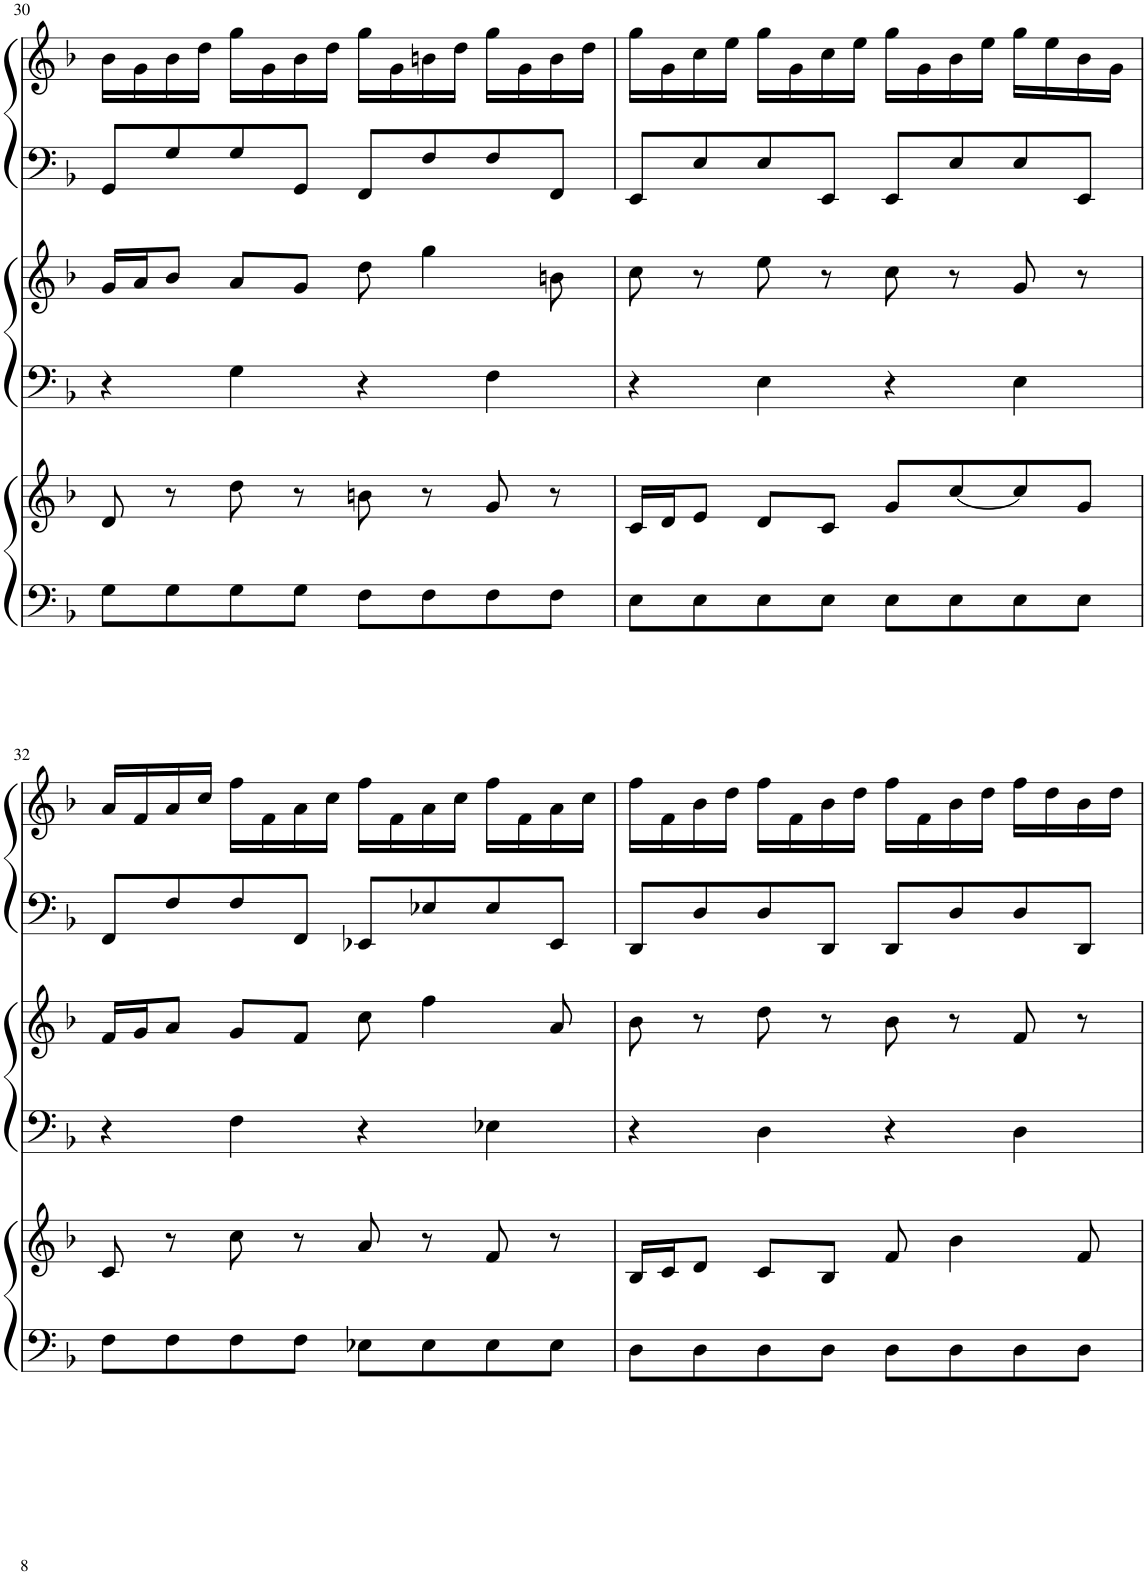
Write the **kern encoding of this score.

**kern	**kern	**kern	**kern	**kern	**kern
*part3	*part3	*part2	*part2	*part1	*part1
*staff6	*staff5	*staff4	*staff3	*staff2	*staff1
*I"Harp	*	*I"Harp	*	*I"Harp	*
*I'Hp	*	*I'Hp	*	*I'Hp	*
!!LO:PB:g=z
*clefF4	*clefG2	*clefF4	*clefG2	*clefF4	*clefG2
*k[b-]	*k[b-]	*k[b-]	*k[b-]	*k[b-]	*k[b-]
*M4/4	*M4/4	*M4/4	*M4/4	*M4/4	*M4/4
=30	=30	=30	=30	=30	=30
8G\L	8d/	4r	16g/LL	8GG/L	16b-\LL
.	.	.	16a/J	.	16g\
8G\	8r	.	8b-/J	8G/	16b-\
.	.	.	.	.	16dd\JJ
8G\	8dd\	4G\	8a/L	8G/	16gg\LL
.	.	.	.	.	16g\
8G\J	8r	.	8g/J	8GG/J	16b-\
.	.	.	.	.	16dd\JJ
8F\L	8bn\	4r	8dd\	8FF/L	16gg\LL
.	.	.	.	.	16g\
8F\	8r	.	4gg\	8F/	16bn\
.	.	.	.	.	16dd\JJ
8F\	8g/	4F\	.	8F/	16gg\LL
.	.	.	.	.	16g\
8F\J	8r	.	8bn\	8FF/J	16b\
.	.	.	.	.	16dd\JJ
=31	=31	=31	=31	=31	=31
8E\L	16c/LL	4r	8cc\	8EE/L	16gg\LL
.	16d/J	.	.	.	16g\
8E\	8e/J	.	8r	8E/	16cc\
.	.	.	.	.	16ee\JJ
8E\	8d/L	4E\	8ee\	8E/	16gg\LL
.	.	.	.	.	16g\
8E\J	8c/J	.	8r	8EE/J	16cc\
.	.	.	.	.	16ee\JJ
8E\L	8g/L	4r	8cc\	8EE/L	16gg\LL
.	.	.	.	.	16g\
8E\	[8cc/	.	8r	8E/	16b-\
.	.	.	.	.	16ee\JJ
8E\	8cc/]	4E\	8g/	8E/	16gg\LL
.	.	.	.	.	16ee\
8E\J	8g/J	.	8r	8EE/J	16b-\
.	.	.	.	.	16g\JJ
!!LO:LB:g=z
=32	=32	=32	=32	=32	=32
8F\L	8c/	4r	16f/LL	8FF/L	16a/LL
.	.	.	16g/J	.	16f/
8F\	8r	.	8a/J	8F/	16a/
.	.	.	.	.	16cc/JJ
8F\	8cc\	4F\	8g/L	8F/	16ff\LL
.	.	.	.	.	16f\
8F\J	8r	.	8f/J	8FF/J	16a\
.	.	.	.	.	16cc\JJ
8E-X\L	8a/	4r	8cc\	8EE-X/L	16ff\LL
.	.	.	.	.	16f\
8E-\	8r	.	4ff\	8E-X/	16a\
.	.	.	.	.	16cc\JJ
8E-\	8f/	4E-X\	.	8E-/	16ff\LL
.	.	.	.	.	16f\
8E-\J	8r	.	8a/	8EE-/J	16a\
.	.	.	.	.	16cc\JJ
=33	=33	=33	=33	=33	=33
8D\L	16B-/LL	4r	8b-\	8DD/L	16ff\LL
.	16c/J	.	.	.	16f\
8D\	8d/J	.	8r	8D/	16b-\
.	.	.	.	.	16dd\JJ
8D\	8c/L	4D\	8dd\	8D/	16ff\LL
.	.	.	.	.	16f\
8D\J	8B-/J	.	8r	8DD/J	16b-\
.	.	.	.	.	16dd\JJ
8D\L	8f/	4r	8b-\	8DD/L	16ff\LL
.	.	.	.	.	16f\
8D\	4b-\	.	8r	8D/	16b-\
.	.	.	.	.	16dd\JJ
8D\	.	4D\	8f/	8D/	16ff\LL
.	.	.	.	.	16dd\
8D\J	8f/	.	8r	8DD/J	16b-\
.	.	.	.	.	16dd\JJ
=	=	=	=	=	=
*-	*-	*-	*-	*-	*-
